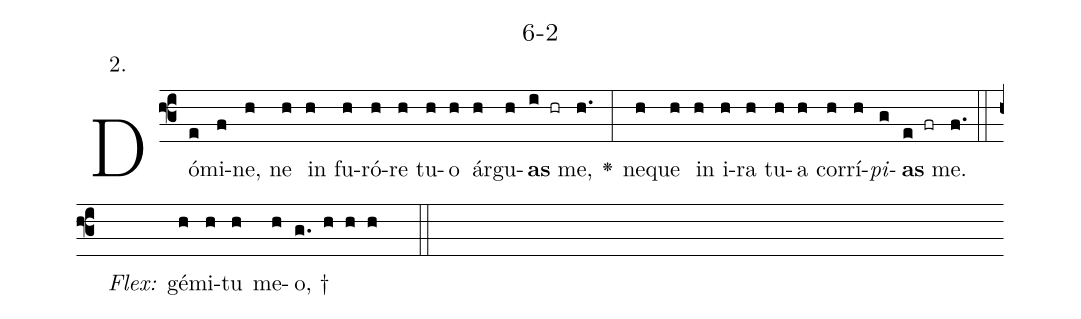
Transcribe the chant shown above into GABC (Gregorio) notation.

name: 6-2;
annotation: 2.;
%%
(f3)Dó(e)mi(f)ne,(h) ne(h) in(h) fu(h)ró(h)re(h) tu(h)o(h) ár(h)gu(h)<b>as</b>(i hr) me,(h.) <v>\greheightstar</v>(:) ne(h)que(h) in(h) i(h)ra(h) tu(h)a(h) cor(h)rí(h)<i>pi</i>(g)<b>as</b>(e fr) me.(f.) (::)
<i>Flex:</i>()  gé(h)mi(h)tu(h) me(h)o, †(g. h h h  ::)

%E(h) u(h) o(h) u(g) a(e) e.(f.) (::)
